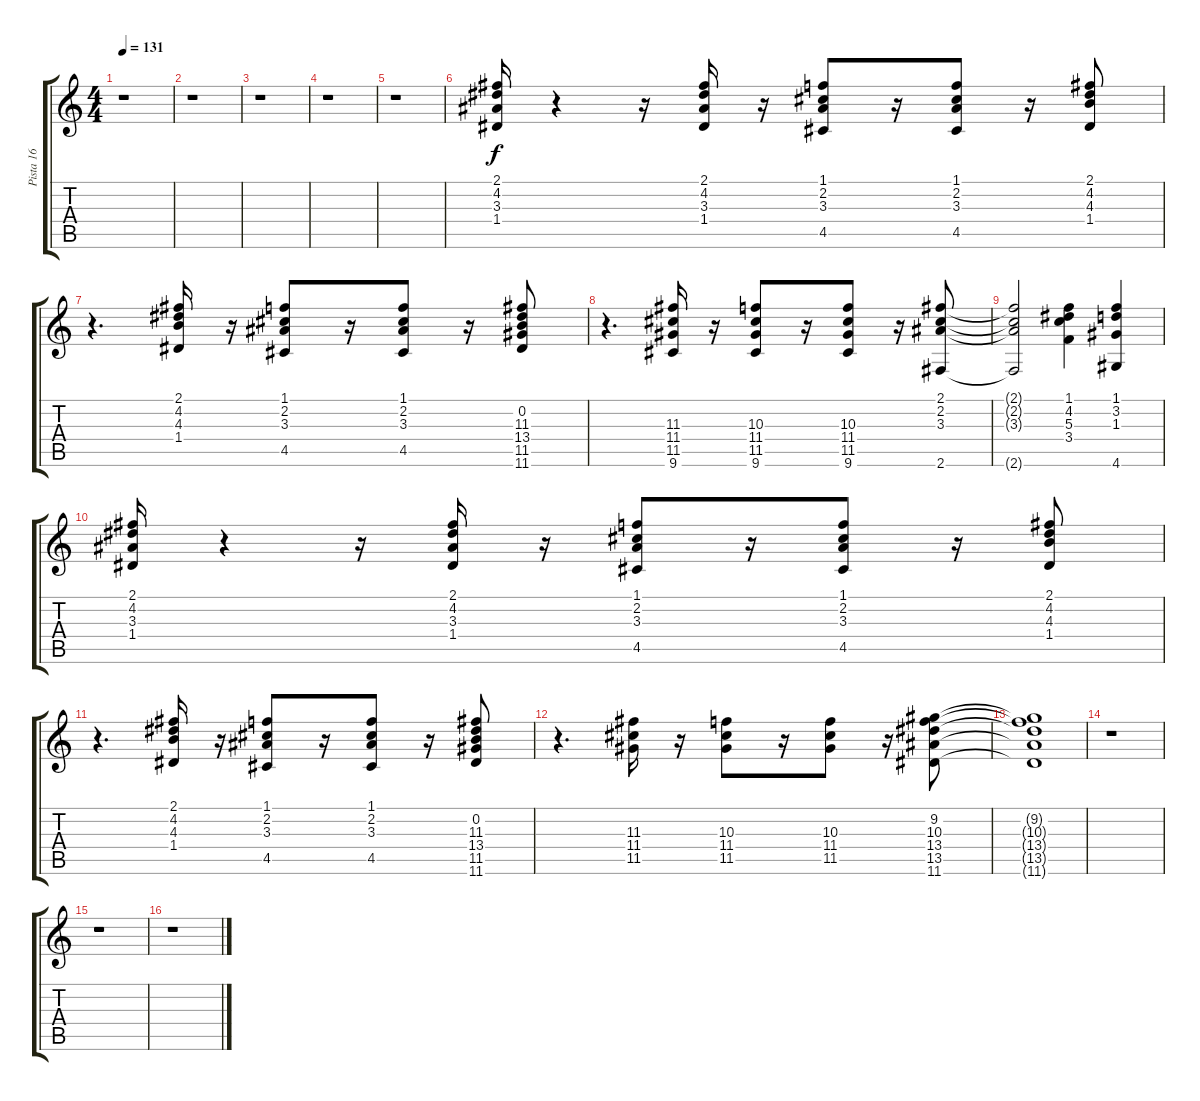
\track ("Pista 16" "Pista 16") {instrument distortionguitar}
\staff {score tabs}
\tuning (E4 B3 G3 D3 A2 E2) {hide}
\ts (4 4)
\tempo 131
\clef g2
\ks c
r.1{dy f} |
r.1 |
r.1 |
r.1 |
r.1 |
(2.1 4.2 3.3 1.4).16 r.4 r.16 (2.1 4.2 3.3 1.4).16 r.16 (1.1 2.2 3.3 4.5).8 r.16 (1.1 2.2 3.3 4.5).8 r.16 (2.1 4.2 4.3 1.4).8 |
r.4{d} (2.1 4.2 4.3 1.4).16 r.16 (1.1 2.2 3.3 4.5).8 r.16 (1.1 2.2 3.3 4.5).8 r.16 (0.2 11.3 13.4 11.5 11.6).8 |
r.4{d} (11.3 11.4 11.5 9.6).16 r.16 (10.3 11.4 11.5 9.6).8 r.16 (10.3 11.4 11.5 9.6).8 r.16 (2.1 2.2 3.3 2.6).8 |
(2.1{t} 2.2{t} 3.3{t} 2.6{t}).2 (1.1 4.2 5.3 3.4).4 (1.1 3.2 1.3 4.6).4 |
(2.1 4.2 3.3 1.4).16 r.4 r.16 (2.1 4.2 3.3 1.4).16 r.16 (1.1 2.2 3.3 4.5).8 r.16 (1.1 2.2 3.3 4.5).8 r.16 (2.1 4.2 4.3 1.4).8 |
r.4{d} (2.1 4.2 4.3 1.4).16 r.16 (1.1 2.2 3.3 4.5).8 r.16 (1.1 2.2 3.3 4.5).8 r.16 (0.2 11.3 13.4 11.5 11.6).8 |
r.4{d} (11.3 11.4 11.5).16 r.16 (10.3 11.4 11.5).8 r.16 (10.3 11.4 11.5).8 r.16 (9.2 10.3 13.4 13.5 11.6).8 |
(9.2{t} 10.3{t} 13.4{t} 13.5{t} 11.6{t}).1 |
r.1 |
r.1 |
r.1
